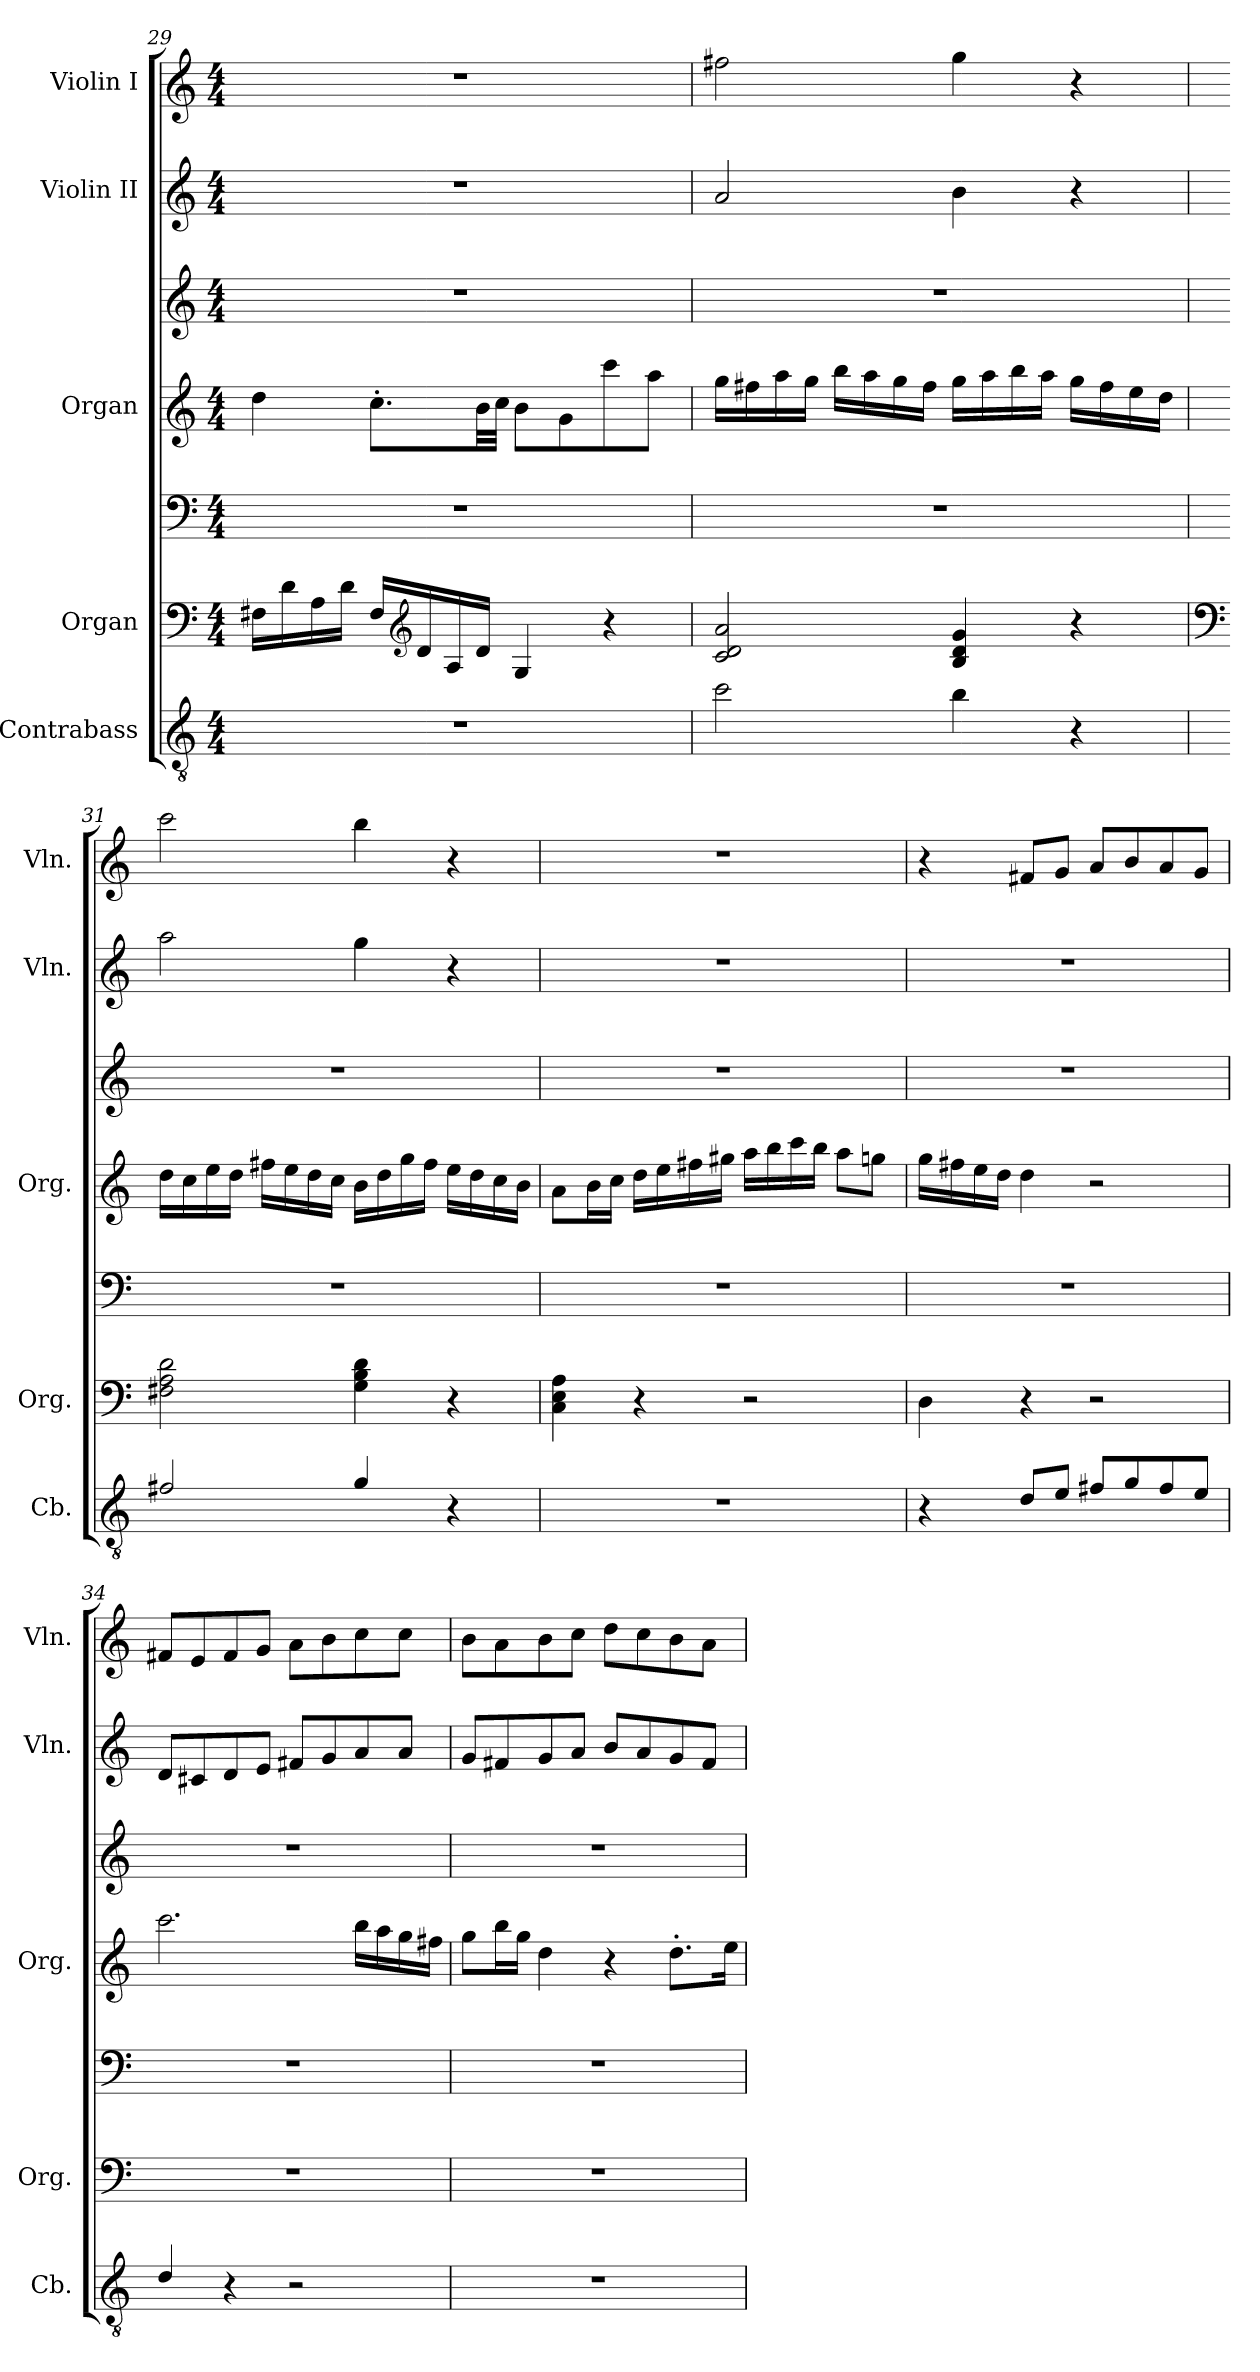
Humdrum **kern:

**kern	**kern	**kern	**kern	**kern	**kern	**kern
*part5	*part4	*part4	*part3	*part3	*part2	*part1
*staff7	*staff6	*staff5	*staff4	*staff3	*staff2	*staff1
*I"Contrabass	*I"Organ	*	*I"Organ	*	*I"Violin II	*I"Violin I
*I'Cb.	*I'Org.	*	*I'Org.	*	*I'Vln.	*I'Vln.
!!LO:PB:g=z
*clefGv2	*clefF4	*clefF4	*clefG2	*clefG2	*clefG2	*clefG2
*ITrd7c12	*	*	*	*	*	*
*k[]	*k[]	*k[]	*k[]	*k[]	*k[]	*k[]
*M4/4	*M4/4	*M4/4	*M4/4	*M4/4	*M4/4	*M4/4
=29	=29	=29	=29	=29	=29	=29
1r	16F#X\LL	1r	4dd\	1r	1r	1r
.	16d\	.	.	.	.	.
.	16A\	.	.	.	.	.
.	16d\JJ	.	.	.	.	.
.	16F#/LL	.	8.cc'\L	.	.	.
*	*clefG2	*	*	*	*	*
.	16d/	.	.	.	.	.
.	16A/	.	.	.	.	.
.	16d/JJ	.	32b\LL	.	.	.
.	.	.	32cc\JJJ	.	.	.
.	4G/	.	8b\L	.	.	.
.	.	.	8g\	.	.	.
.	4r	.	8ccc\	.	.	.
.	.	.	8aa\J	.	.	.
=30	=30	=30	=30	=30	=30	=30
2c\	2c/ 2d/ 2a/	1r	16gg\LL	1r	2a/	2ff#X\
.	.	.	16ff#X\	.	.	.
.	.	.	16aa\	.	.	.
.	.	.	16gg\JJ	.	.	.
.	.	.	16bb\LL	.	.	.
.	.	.	16aa\	.	.	.
.	.	.	16gg\	.	.	.
.	.	.	16ff#\JJ	.	.	.
4B\	4B/ 4d/ 4g/	.	16gg\LL	.	4b\	4gg\
.	.	.	16aa\	.	.	.
.	.	.	16bb\	.	.	.
.	.	.	16aa\JJ	.	.	.
4r	4r	.	16gg\LL	.	4r	4r
.	.	.	16ff#\	.	.	.
.	.	.	16ee\	.	.	.
.	.	.	16dd\JJ	.	.	.
!!LO:PB:g=z
=31	=31	=31	=31	=31	=31	=31
*	*clefF4	*	*	*	*	*
2F#X/	2F#X\ 2A\ 2d\	1r	16dd\LL	1r	2aa\	2ccc\
.	.	.	16cc\	.	.	.
.	.	.	16ee\	.	.	.
.	.	.	16dd\JJ	.	.	.
.	.	.	16ff#X\LL	.	.	.
.	.	.	16ee\	.	.	.
.	.	.	16dd\	.	.	.
.	.	.	16cc\JJ	.	.	.
4G/	4G\ 4B\ 4d\	.	16b\LL	.	4gg\	4bb\
.	.	.	16dd\	.	.	.
.	.	.	16gg\	.	.	.
.	.	.	16ff#\JJ	.	.	.
4r	4r	.	16ee\LL	.	4r	4r
.	.	.	16dd\	.	.	.
.	.	.	16cc\	.	.	.
.	.	.	16b\JJ	.	.	.
=32	=32	=32	=32	=32	=32	=32
1r	4C\ 4E\ 4A\	1r	8a\L	1r	1r	1r
.	.	.	16b\L	.	.	.
.	.	.	16cc\JJ	.	.	.
.	4r	.	16dd\LL	.	.	.
.	.	.	16ee\	.	.	.
.	.	.	16ff#X\	.	.	.
.	.	.	16gg#X\JJ	.	.	.
.	2r	.	16aa\LL	.	.	.
.	.	.	16bb\	.	.	.
.	.	.	16ccc\	.	.	.
.	.	.	16bb\JJ	.	.	.
.	.	.	8aa\L	.	.	.
.	.	.	8ggn\J	.	.	.
!!LO:PB:g=z
=33	=33	=33	=33	=33	=33	=33
4r	4D\	1r	16gg\LL	1r	1r	4r
.	.	.	16ff#X\	.	.	.
.	.	.	16ee\	.	.	.
.	.	.	16dd\JJ	.	.	.
8D/L	4r	.	4dd\	.	.	8f#X/L
8E/J	.	.	.	.	.	8g/J
8F#X/L	2r	.	2r	.	.	8a/L
8G/	.	.	.	.	.	8b/
8F#/	.	.	.	.	.	8a/
8E/J	.	.	.	.	.	8g/J
=34	=34	=34	=34	=34	=34	=34
4D/	1r	1r	2.ccc\	1r	8d/L	8f#X/L
.	.	.	.	.	8c#X/	8e/
4r	.	.	.	.	8d/	8f#/
.	.	.	.	.	8e/J	8g/J
2r	.	.	.	.	8f#X/L	8a\L
.	.	.	.	.	8g/	8b\
.	.	.	16bb\LL	.	8a/	8cc\
.	.	.	16aa\	.	.	.
.	.	.	16gg\	.	8a/J	8cc\J
.	.	.	16ff#X\JJ	.	.	.
=35	=35	=35	=35	=35	=35	=35
1r	1r	1r	8gg\L	1r	8g/L	8b\L
.	.	.	16bb\L	.	8f#X/	8a\
.	.	.	16gg\JJ	.	.	.
.	.	.	4dd\	.	8g/	8b\
.	.	.	.	.	8a/J	8cc\J
.	.	.	4r	.	8b/L	8dd\L
.	.	.	.	.	8a/	8cc\
.	.	.	8.dd'\L	.	8g/	8b\
.	.	.	.	.	8f#/J	8a\J
.	.	.	16ee\Jk	.	.	.
=	=	=	=	=	=	=
*-	*-	*-	*-	*-	*-	*-
